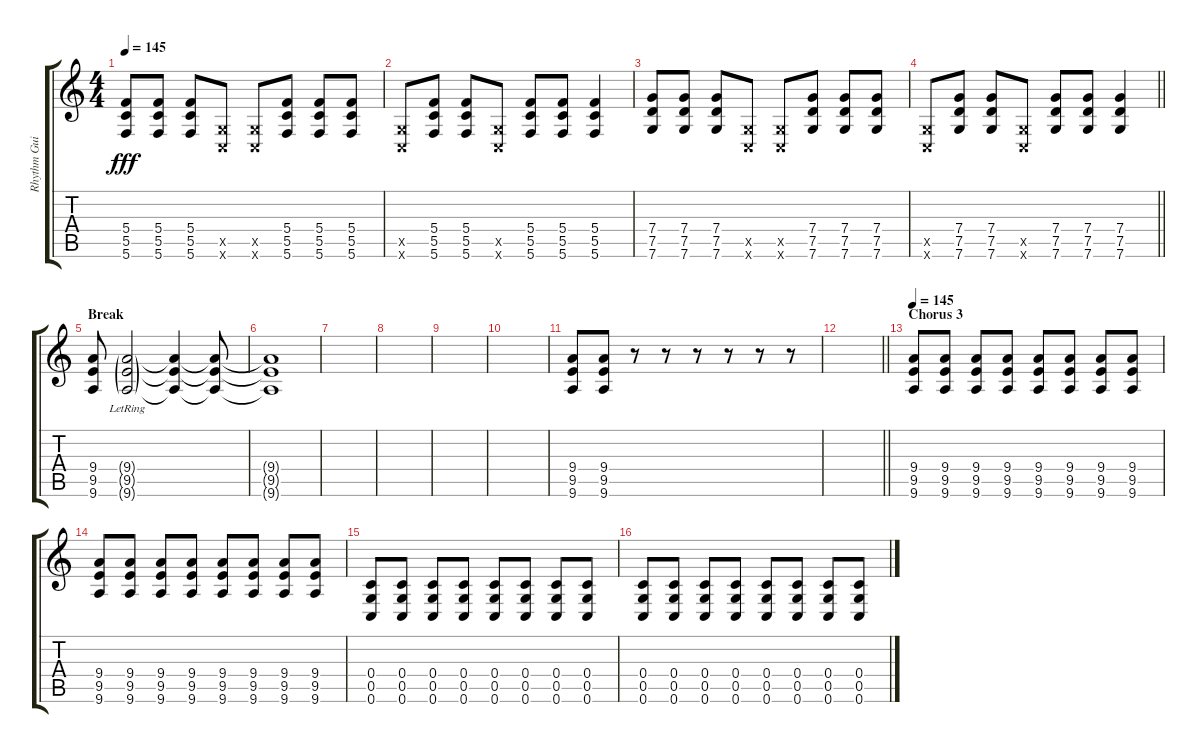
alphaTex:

\track ("Rhythm Guitar" "Rhythm Gui") {instrument distortionguitar}
\staff {score tabs}
\tuning (D4 A3 F3 C3 G2 C2) {hide}
\ts (4 4)
\tempo 145
\clef g2
\ks c
(5.4 5.5 5.6).8{dy fff} (5.4 5.5 5.6).8 (5.4 5.5 5.6).8 (0.5{x} 0.6{x}).8 (0.5{x} 0.6{x}).8 (5.4 5.5 5.6).8 (5.4 5.5 5.6).8 (5.4 5.5 5.6).8 |
(0.5{x} 0.6{x}).8 (5.4 5.5 5.6).8 (5.4 5.5 5.6).8 (0.5{x} 0.6{x}).8 (5.4 5.5 5.6).8 (5.4 5.5 5.6).8 (5.4 5.5 5.6).4 |
(7.4 7.5 7.6).8 (7.4 7.5 7.6).8 (7.4 7.5 7.6).8 (0.5{x} 0.6{x}).8 (0.5{x} 0.6{x}).8 (7.4 7.5 7.6).8 (7.4 7.5 7.6).8 (7.4 7.5 7.6).8 |
\barLineRight lightlight
(0.5{x} 0.6{x}).8 (7.4 7.5 7.6).8 (7.4 7.5 7.6).8 (0.5{x} 0.6{x}).8 (7.4 7.5 7.6).8 (7.4 7.5 7.6).8 (7.4 7.5 7.6).4 |
\section ("" "Break")
(9.4 9.5 9.6).8 (9.4{g lr} 9.5{g lr} 9.6{g lr}).2 (9.4{t} 9.5{t} 9.6{t}).4 (9.4{t} 9.5{t} 9.6{t}).8 |
(9.4{t} 9.5{t} 9.6{t}).1 |
|
|
|
|
(9.4 9.5 9.6).8 (9.4 9.5 9.6).8 r.8 r.8 r.8 r.8 r.8 r.8 |
\barLineRight lightlight
|
\section ("" "Chorus 3")
\tempo 145
(9.4 9.5 9.6).8 (9.4 9.5 9.6).8 (9.4 9.5 9.6).8 (9.4 9.5 9.6).8 (9.4 9.5 9.6).8 (9.4 9.5 9.6).8 (9.4 9.5 9.6).8 (9.4 9.5 9.6).8 |
(9.4 9.5 9.6).8 (9.4 9.5 9.6).8 (9.4 9.5 9.6).8 (9.4 9.5 9.6).8 (9.4 9.5 9.6).8 (9.4 9.5 9.6).8 (9.4 9.5 9.6).8 (9.4 9.5 9.6).8 |
(0.4 0.5 0.6).8 (0.4 0.5 0.6).8 (0.4 0.5 0.6).8 (0.4 0.5 0.6).8 (0.4 0.5 0.6).8 (0.4 0.5 0.6).8 (0.4 0.5 0.6).8 (0.4 0.5 0.6).8 |
(0.4 0.5 0.6).8 (0.4 0.5 0.6).8 (0.4 0.5 0.6).8 (0.4 0.5 0.6).8 (0.4 0.5 0.6).8 (0.4 0.5 0.6).8 (0.4 0.5 0.6).8 (0.4 0.5 0.6).8
